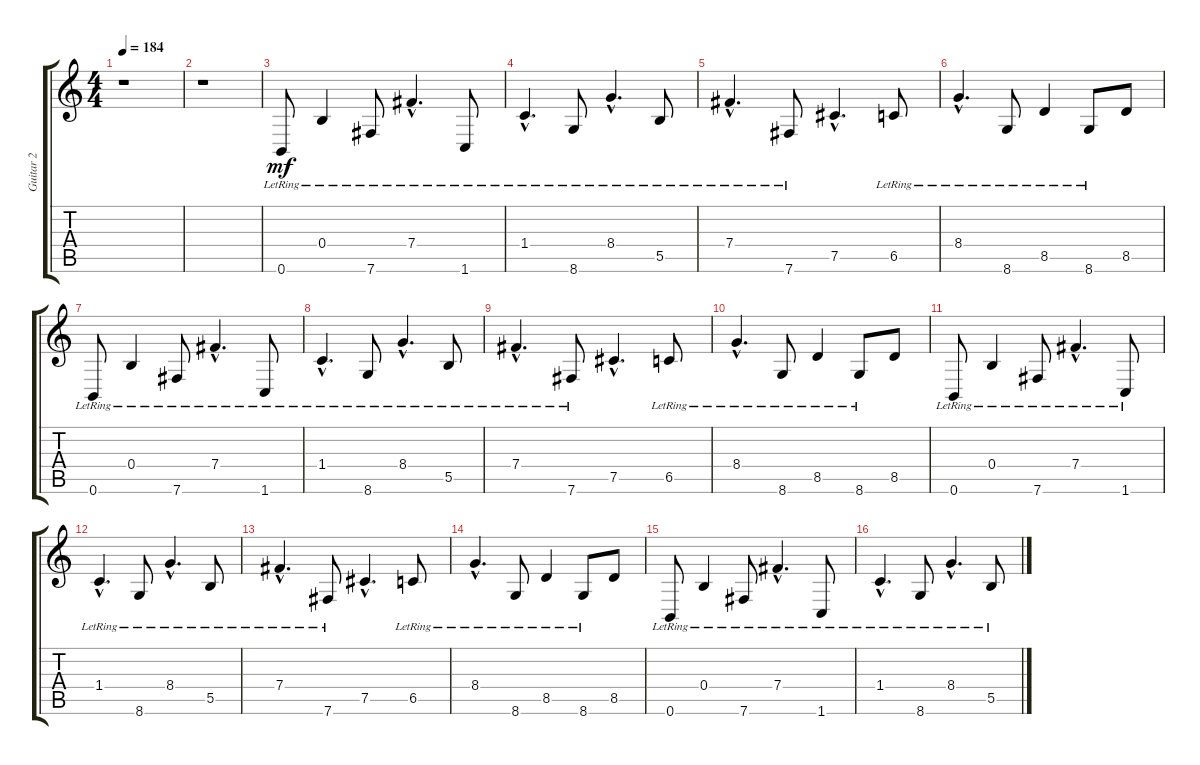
\track ("Guitar 2" "Guitar 2") {instrument distortionguitar}
\staff {score tabs}
\tuning (Db4 Ab3 E3 B2 Gb2 B1) {hide}
\ts (4 4)
\tempo 184
\clef g2
\ks c
r.1{dy mf instrument distortionguitar} |
r.1 |
0.6{lr}.8 0.4{lr}.4 7.6{lr}.8 7.4{hac lr}.4{d} 1.6{lr}.8 |
1.4{hac lr}.4{d} 8.6{lr}.8 8.4{hac lr}.4{d} 5.5{lr}.8 |
7.4{hac lr}.4{d} 7.6{lr}.8 7.5{hac}.4{d} 6.5{lr}.8 |
8.4{hac lr}.4{d} 8.6{lr}.8 8.5{lr}.4 8.6{lr}.8 8.5.8 |
0.6{lr}.8 0.4{lr}.4 7.6{lr}.8 7.4{hac lr}.4{d} 1.6{lr}.8 |
1.4{hac lr}.4{d} 8.6{lr}.8 8.4{hac lr}.4{d} 5.5{lr}.8 |
7.4{hac lr}.4{d} 7.6{lr}.8 7.5{hac}.4{d} 6.5{lr}.8 |
8.4{hac lr}.4{d} 8.6{lr}.8 8.5{lr}.4 8.6{lr}.8 8.5.8 |
0.6{lr}.8 0.4{lr}.4 7.6{lr}.8 7.4{hac lr}.4{d} 1.6{lr}.8 |
1.4{hac lr}.4{d} 8.6{lr}.8 8.4{hac lr}.4{d} 5.5{lr}.8 |
7.4{hac lr}.4{d} 7.6{lr}.8 7.5{hac}.4{d} 6.5{lr}.8 |
8.4{hac lr}.4{d} 8.6{lr}.8 8.5{lr}.4 8.6{lr}.8 8.5.8 |
0.6{lr}.8 0.4{lr}.4 7.6{lr}.8 7.4{hac lr}.4{d} 1.6{lr}.8 |
1.4{hac lr}.4{d} 8.6{lr}.8 8.4{hac lr}.4{d} 5.5{lr}.8
